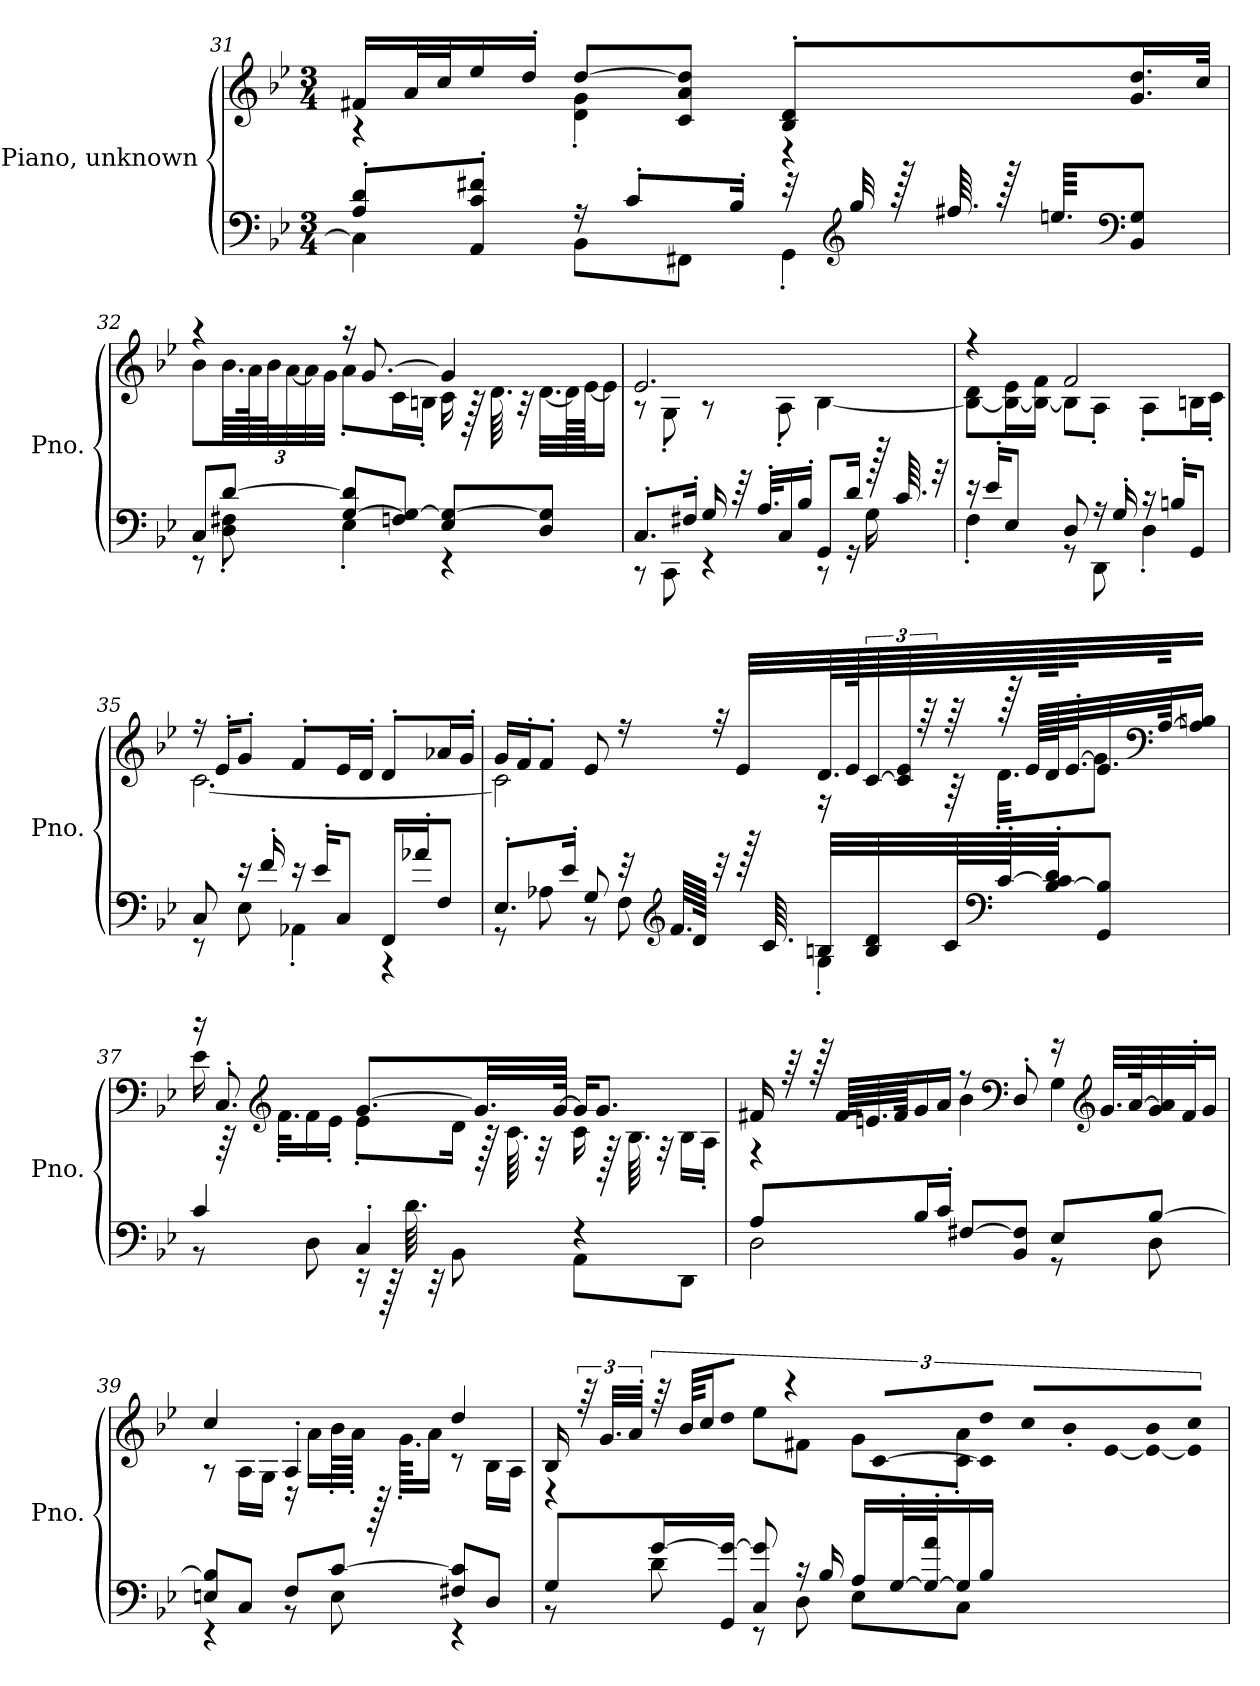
**kern	**kern
*part1	*part1
*staff2	*staff1
*I"Piano, unknown	*
*I'Pno.	*
!!LO:LB:g=z
*clefF4	*clefG2
*k[b-e-]	*k[b-e-]
*M3/4	*M3/4
=31	=31
*^	*^
8A/' 8d/'L	4C\]	16f#X/LL	4r
.	.	32a/L	.
.	.	32cc/J	.
8AA/' 8c/' 8f#X/'J	.	16ee-/	.
.	.	16dd'/JJ	.
16r	8BB-\L	[8dd/L	4d\' 4g\'
8c'/L	.	.	.
.	8FF#X\J	8c/ 8a/ 8dd/]J	.
16B-'/Jk	.	.	.
32r	4GG'\	8B-/' 8d/'L	4r
*clefG2	*	*	*
32gg/	.	.	.
128r	.	.	.
64.ff#X/	.	.	.
128r	.	.	.
64.een/KKKL	.	.	.
*clefF4	*	*	*
8BB-/ 8G/J	.	16.g/ 16.dd/L	.
.	.	32cc/JJk	.
!!LO:PB:g=z	!!
=32	=32	=32	=32
8C/L	8r	4r	8b-\L
[8d/J	8D\' 8F#X\'	.	64.b-\LLL
.	.	.	128a\K
*	*	*	*Xbrackettup
.	.	.	96b-\J
.	.	.	[48a\
.	.	.	32a\]
.	.	.	32g\JJJ
[8G/ 8d/]L	4E-'\	16r	8a'\L
.	.	[8.g/	.
8Fn/ 8G/_J	.	.	16c\L
.	.	.	16Bn'\JJ
8E-/ 8G/_L	4r	4g/]	16c\
.	.	.	128r
.	.	.	64.d\
.	.	.	32r
8D/ 8G/]J	.	.	[32.d\LLL
.	.	.	128d\LL]
.	.	.	[128e-\JJJ
.	.	.	16e-\JJ]
=33	=33	=33	=33
8.C'/L	8r	2.e-/	8r
.	8CC\	.	8G'\
16F#X'/Jk	.	.	.
16G/	4r	.	8r
64r	.	.	.
32.A'/KLL	.	.	.
16C/	.	.	8A'\
16B-'/JJ	.	.	.
8GG/L	8r	.	[4B-\
16d/Jk	16r	.	.
128r	16G\	.	.
64.c/	.	.	.
32r	.	.	.
!!LO:LB:g=z	!!
=34	=34	=34	=34
16r	4F'\	4r	8B-\_ 8d\L
16e-'/KL	.	.	.
8E-/J	.	.	16B-\_ 16e-\L
.	.	.	16B-\_ 16f\JJ
8D/	8r	2f/	8B-\L]
16r	8DD\	.	8A'\J
16G'/	.	.	.
16r	4D'\	.	8A'\L
16Bn'/KL	.	.	.
8GG/J	.	.	16Bn\L
.	.	.	16c'\JJ
=35	=35	=35	=35
8C/	8r	16r	[2.c\
.	.	16e-'/KL	.
16r	8E-\	8g'/J	.
16f'/	.	.	.
16r	4AA-X'\	8f'/L	.
16e-'/KL	.	.	.
8C/J	.	16e-/L	.
.	.	16d'/JJ	.
16FF/LL	4r	8d'/L	.
16a-X'/J	.	.	.
8F/J	.	16a-X/L	.
.	.	16g'/JJ	.
!!LO:LB:g=z	!!
=36	=36	=36	=36
8.E-'/L	8r	16g/LL	2c\]
.	.	16f'/J	.
.	8A-X\	8f'/J	.
16e-'/Jk	.	.	.
8G/	8r	8e-/	.
32r	8F\	16r	.
*clefG2	*	*	*
64.f/LLLL	.	.	.
128d/JJJJk	.	.	.
32r	.	32r	.
128r	.	32e-/LLL	.
64.c/	.	.	.
32Bn/LLL	4G'\	64.d/L	16r
.	.	128e-/K	.
*	*	*brackettup	*
32B/ 32d/	.	[96c/	.
.	.	96c/] 96e-/JJJJ	.
.	.	96r	.
64c/L	.	64r	64r
*clefF4	*	*	*
[64c'/J	.	128r	32.d'\KKL
.	.	128e-/LLLLL	.
[32B/' 32c/]' 32d/'JJ	.	128d/J	.
.	.	[64.e-'/J	.
8GG/ 8B/]J	.	32.e-/]	8g\J
*	*	*clefF4	*
.	.	[64A/JK	.
.	.	16A/] 16Bn/JJ	.
!!LO:LB:g=z	!!
=37	=37	=37	=37
4c/	8r	16r	16e-\
.	.	8.C'/	64r
*	*	*clefG2	*
.	.	.	32.f'\KLL
.	8D\	.	16f\
.	.	.	16e-'\JJ
4C'/	16r	[8.g/L	8e-'\L
.	128r	.	.
.	64.d\	.	.
.	32r	.	.
.	8BB-\	.	16d\Jk
.	.	32.g/LL]	128r
.	.	.	64.c\
.	.	.	32r
.	.	[64g/JJJk	.
4r	8AA\L	16g/KL]	16c\
.	.	8.g/J	128r
.	.	.	64.B-\
.	.	.	32r
.	8DD\J	.	16B-\LL
.	.	.	16A'\JJ
!!LO:LB:g=z	!!
=38	=38	=38	=38
8A/L	2D\	16f#X/	4r
.	.	64r	.
.	.	128r	.
.	.	128f#/KLLLL	.
.	.	64.en/	.
.	.	128f#/JJK	.
16B-/L	.	16g/	.
16c'/JJ	.	16a/JJ	.
[8F#X/L	.	8r	4b-\
*	*	*clefF4	*
8BB-/ 8F#/]J	.	8D'/	.
8E-/L	8r	16r	4G\
*	*	*clefG2	*
.	.	32.g/LLL	.
.	.	[64a/K	.
[8B-/J	8D\	32g/ 32a/]	.
.	.	32f#'/J	.
.	.	16g/JJ	.
=39	=39	=39	=39
8En/ 8B-/]L	4r	4cc/	8r
8C/J	.	.	16A\LL
.	.	.	16G\JJ
8F/L	8r	4A'/	16r
.	.	.	16a\LL
[8c/J	8E\	.	64b-'\LL
.	.	.	64a'\JJJJ
.	.	.	128r
.	.	.	64.g'\KKLL
.	.	.	16a\JJ
8F#X/ 8c/]L	4r	4dd/	8r
8D/J	.	.	16B-\LL
.	.	.	16A\JJ
!!LO:LB:g=z	!!
=40	=40	=40	=40
8G/L	8r	16B-/	4r
.	.	96r	.
.	.	48.g/LLL	.
.	.	48a'/JJJ	.
[16g/L	8d\	96r	.
.	.	96b-/KKLL	.
.	.	24cc/	.
16GG/ 16g/_JJ	.	16dd/JJ	.
8C/ 8g/]	8r	16r	8ee-\L
.	.	[8c/L	.
16r	8D\	.	8f#X\J
16B-/	.	16c/] 16dd/Jk	.
16A/LL	8E-\L	16cc/LL	8g\L
[32G'/L	.	16b-'/	.
32G/_' 32a/'J	.	.	.
16G/]	8C\J	[16e-/	8c\' 8a\'J
16B-/JJ	.	32e-/_ 32b-/L	.
.	.	32e-/] 32cc/JJJ	.
*v	*v	*	*
*	*v	*v
=	=
*-	*-
